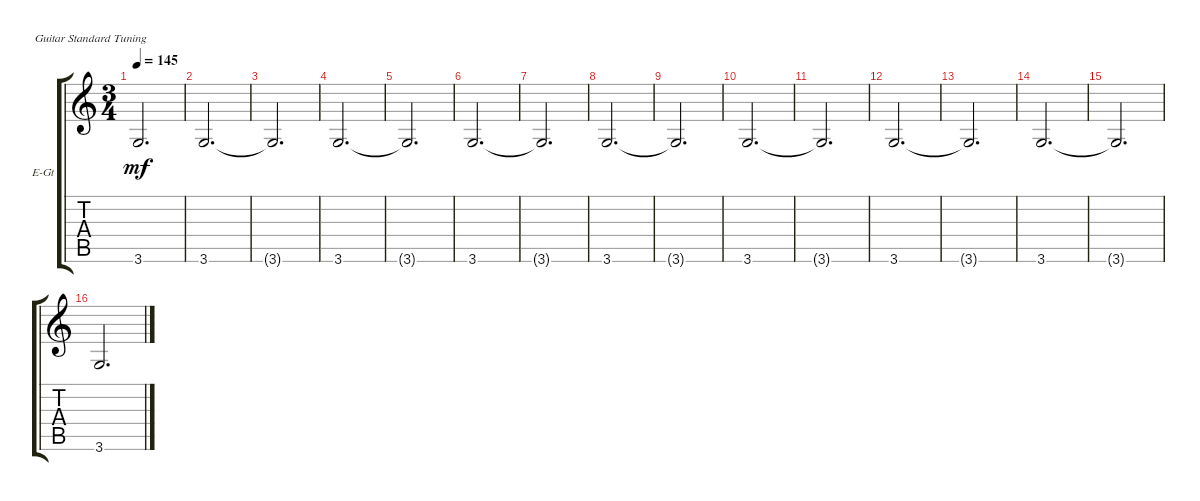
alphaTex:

\defaultSystemsLayout 4
\bracketExtendMode groupsimilarinstruments
\firstSystemTrackNameOrientation horizontal
\otherSystemsTrackNameOrientation horizontal
\track ("Guitar 2" "E-Gt") {instrument electricguitarclean}
\staff {score tabs}
\tuning (E4 B3 G3 D3 A2 E2)
\ts (3 4)
\tempo 145
\clef g2
\ks c
3.6{t}.2{d dy mf} |
3.6.2{d} |
3.6{t}.2{d} |
3.6.2{d} |
3.6{t}.2{d} |
3.6.2{d} |
3.6{t}.2{d} |
3.6.2{d} |
3.6{t}.2{d} |
3.6.2{d} |
3.6{t}.2{d} |
3.6.2{d} |
3.6{t}.2{d} |
3.6.2{d} |
3.6{t}.2{d} |
3.6.2{d}
